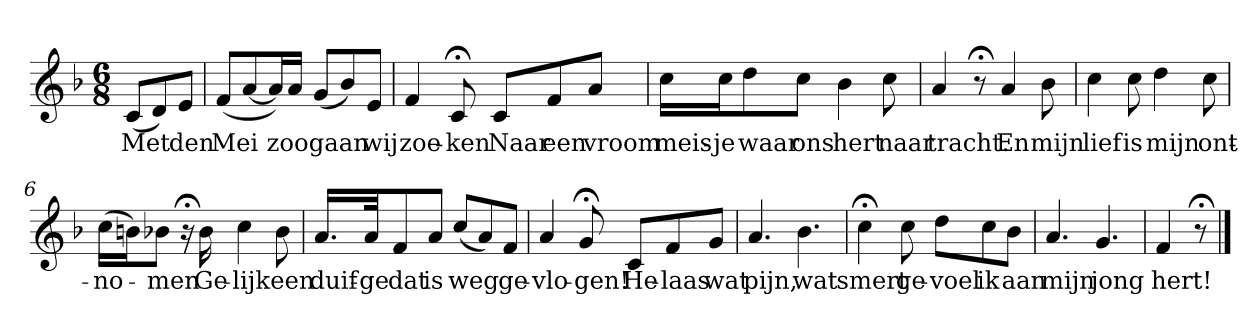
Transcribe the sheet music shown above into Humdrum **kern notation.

**kern	**text
*part1	*part1
*staff1	*staff1
*k[b-]	*
*F:	*
*M6/8	*
*MM120	*
=	=
(8cL	Met
8d)	.
8eJ	den
=1	=1
(8fL	Mei
[8a	.
16aL])	.
16aJJ	zoo
(8gL	gaan
8b-)	.
8eJ	wij
=2	=2
4f	zoe-
8c;<	-ken
8cL	Naar
8f	een
8aJ	vroom
=3	=3
16ccLL	meis-
16ccJ	-je
8dd	waar
8ccJ	ons
4b-	hert
8cc	naar
=4	=4
4a	tracht.
8r;<	.
4a	En
8b-	mijn
=5	=5
4cc	lief
8cc	is
4dd	mijn
8cc	ont-
=6	=6
(16ccLL	-no-
16bnJ)	.
8b-XJ	-men
16r;<	.
16b-	Ge-
4cc	-lijk
8b-	een
=7	=7
16.aLL	duif-
32aJk	-ge
8f	dat
8aJ	is
(8ccL	weg
8a)	.
8fJ	ge-
=8	=8
4a	-vlo-
8g;<	-gen!
8cL	He-
8f	-laas
8gJ	wat
=9	=9
4.a	pijn,
4.b-	wat
=10	=10
4cc;<	smert
8cc	ge-
8ddL	-voel
8cc	ik
8b-J	aan
=11	=11
4.a	mijn
4.g	jong
=12	=12
4f	hert!
8r;<	.
==	==
*-	*-
